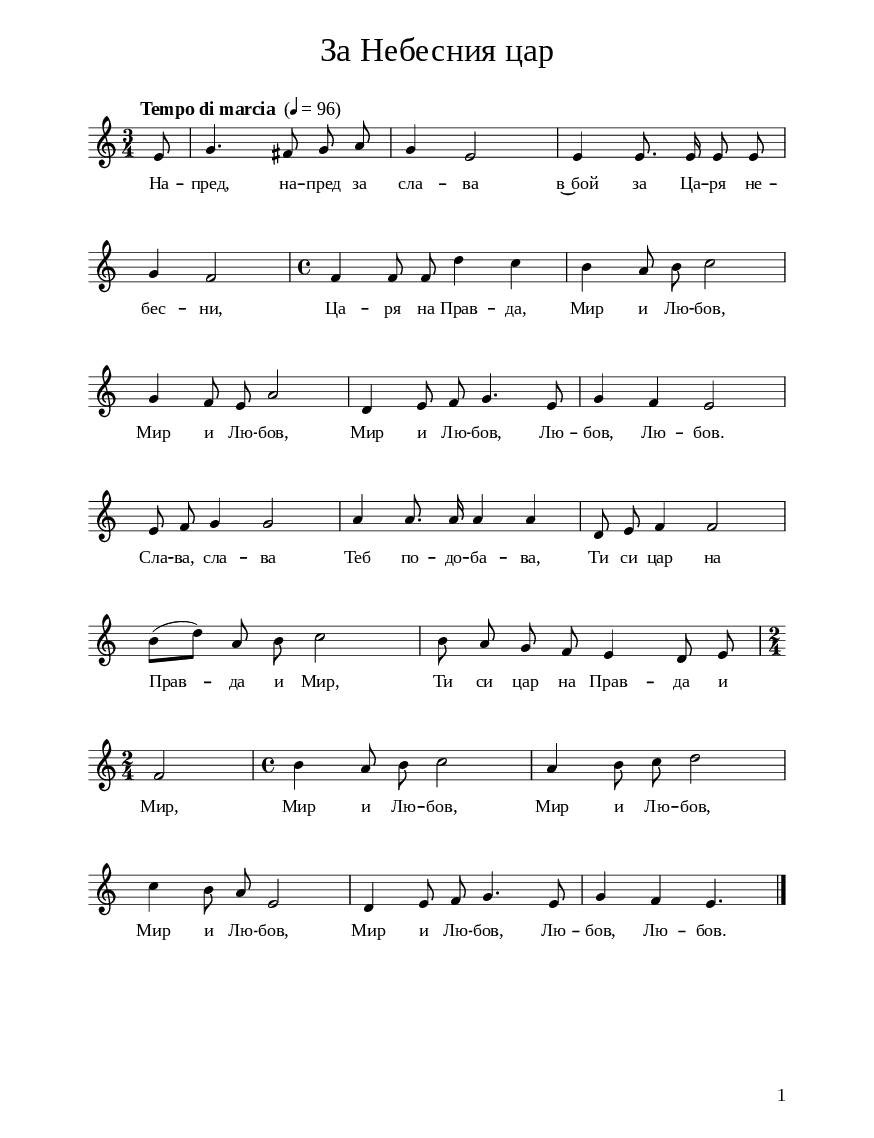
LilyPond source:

\version "2.24.2"

% include paper part and global functions
\include "include/globals.ily"

\bookpart {

\label #'ref041
\tocItem \markup "За Небесния цар"
  \include "include/bookpart-paper.ily"
  \score {
    \include "include/score-layout.ily"

    \new Voice \absolute  {
      \clef treble
      \key c \major
      \time 3/4
      \tempoFunc "Tempo di marcia " 4 "96"
      \autoBeamOff
      \partial 8


      e'8 | g'4. fis'8 g' a ' | g'4 e'2 | e'4 e'8. e'16 e'8 e' | \break

      g'4 f'2 | \time 4/4  f'4 f'8 f' d''4 c'' | b'4 a'8 b' c''2 \break |

      g'4 f'8 e' a'2 | d'4 e'8 f' g'4. e'8 | g'4 f' e'2 \break |

      e'8 f' g'4 g'2 | a'4 a'8. a'16 a'4 a' | d'8 e' f'4 f'2 \break |

      b'8 ([ d'' ]) a' b' c''2 | b'8 a' g' f' e'4 d'8 e' \break |

      \time 2/4  f'2 |  \time 4/4  b'4 a'8 b' c''2 |  a'4 b'8 c'' d''2 \break |

      c''4 b'8 a' e'2 | d'4 e'8 f' g'4. e'8 |  g'4 f' e'4. \bar "|."
    }

    \addlyrics {
      На -- пред,
      на -- пред за сла -- ва в~бой за Ца -- ря не --
      бес -- ни, Ца -- ря на Прав -- да, Мир и Лю --
      бов, Мир и Лю -- бов, Мир и Лю -- бов, Лю --
      бов, Лю -- бов. Сла -- ва, сла -- ва Теб по --
      до -- ба -- ва, Ти си цар на Прав -- да и Мир,
      Ти си цар на Прав -- да и Мир, Мир и Лю --
      бов, Мир и Лю -- бов, Мир и Лю -- бов, Мир и
      Лю -- бов, Лю -- бов, Лю -- бов.}

      \header {
        title = \titleFunc "За Небесния цар" "Za Nebesnija car"
      }

      \midi{}

    } % score



  } % bookpart
